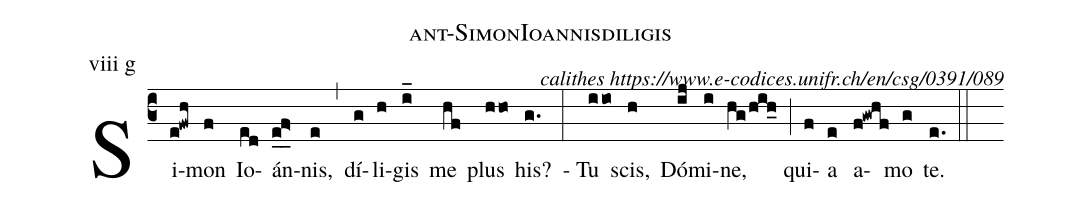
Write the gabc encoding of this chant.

name: ant-SimonIoannisdiligis;
commentary: calithes https://www.e-codices.unifr.ch/en/csg/0391/089;
annotation: viii g;
%%
(c3) Si(e!fwh)mon(f) Io(ed)án(e_0f>_0)nis,(e) (,) dí(g)li(h)gis(i_) me(hf) plus(hho) his?(g.) (:) - Tu(iio) scis,(h) Dó(ij)mi(i)ne,(hg/hih_) (;) qui(f)a(e) a(f!gwhf)mo(g) te.(e.) (::)
